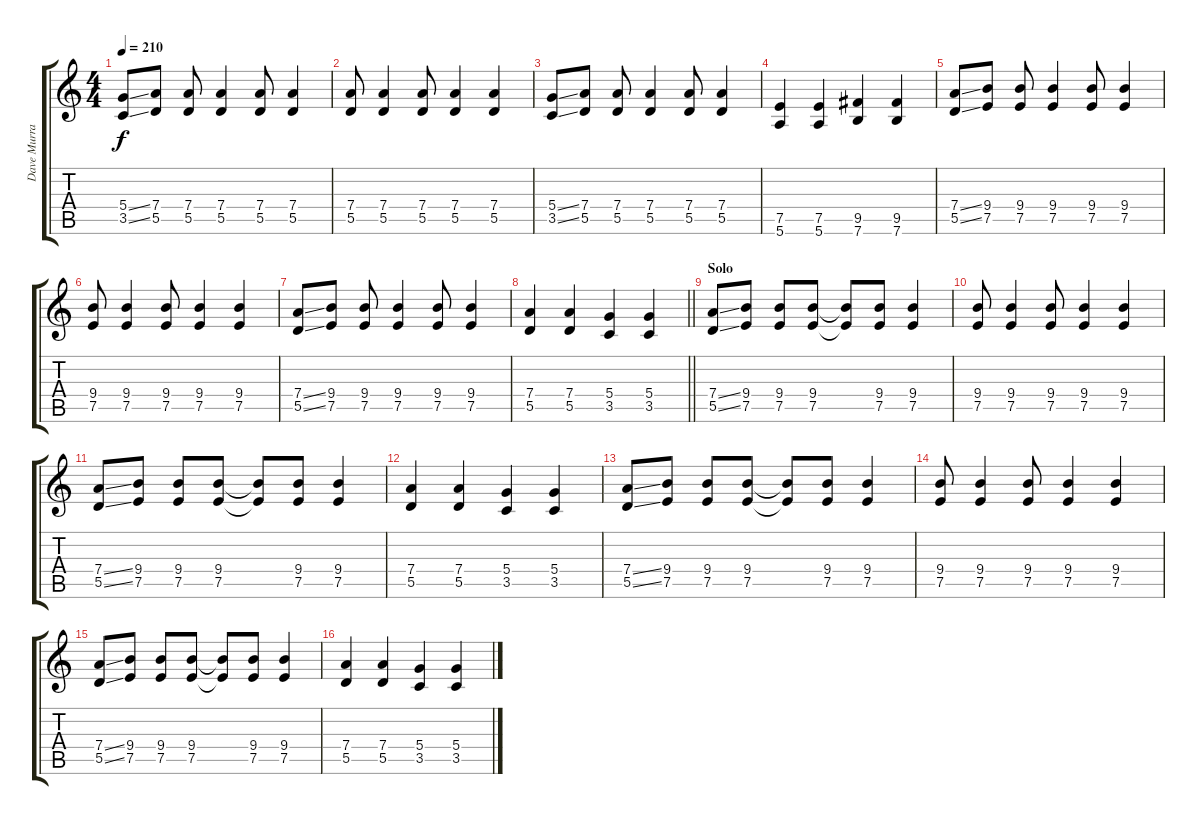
\track ("Dave Murray" "Dave Murra") {instrument overdrivenguitar}
\staff {score tabs}
\tuning (E4 B3 G3 D3 A2 E2) {hide}
\ts (4 4)
\tempo 210
\clef g2
\ks c
(5.4{ss} 3.5{ss}).8{dy f} (7.4 5.5).8 (7.4 5.5).8 (7.4 5.5).4 (7.4 5.5).8 (7.4 5.5).4 |
(7.4 5.5).8 (7.4 5.5).4 (7.4 5.5).8 (7.4 5.5).4 (7.4 5.5).4 |
(5.4{ss} 3.5{ss}).8 (7.4 5.5).8 (7.4 5.5).8 (7.4 5.5).4 (7.4 5.5).8 (7.4 5.5).4 |
(7.5 5.6).4 (7.5 5.6).4 (9.5 7.6).4 (9.5 7.6).4 |
(7.4{ss} 5.5{ss}).8 (9.4 7.5).8 (9.4 7.5).8 (9.4 7.5).4 (9.4 7.5).8 (9.4 7.5).4 |
(9.4 7.5).8 (9.4 7.5).4 (9.4 7.5).8 (9.4 7.5).4 (9.4 7.5).4 |
(7.4{ss} 5.5{ss}).8 (9.4 7.5).8 (9.4 7.5).8 (9.4 7.5).4 (9.4 7.5).8 (9.4 7.5).4 |
\barLineRight lightlight
(7.4 5.5).4 (7.4 5.5).4 (5.4 3.5).4 (5.4 3.5).4 |
\section ("" "Solo")
(7.4{ss} 5.5{ss}).8 (9.4 7.5).8 (9.4 7.5).8 (9.4 7.5).8 (9.4{t} 7.5{t}).8 (9.4 7.5).8 (9.4 7.5).4 |
(9.4 7.5).8 (9.4 7.5).4 (9.4 7.5).8 (9.4 7.5).4 (9.4 7.5).4 |
(7.4{ss} 5.5{ss}).8 (9.4 7.5).8 (9.4 7.5).8 (9.4 7.5).8 (9.4{t} 7.5{t}).8 (9.4 7.5).8 (9.4 7.5).4 |
(7.4 5.5).4 (7.4 5.5).4 (5.4 3.5).4 (5.4 3.5).4 |
(7.4{ss} 5.5{ss}).8 (9.4 7.5).8 (9.4 7.5).8 (9.4 7.5).8 (9.4{t} 7.5{t}).8 (9.4 7.5).8 (9.4 7.5).4 |
(9.4 7.5).8 (9.4 7.5).4 (9.4 7.5).8 (9.4 7.5).4 (9.4 7.5).4 |
(7.4{ss} 5.5{ss}).8 (9.4 7.5).8 (9.4 7.5).8 (9.4 7.5).8 (9.4{t} 7.5{t}).8 (9.4 7.5).8 (9.4 7.5).4 |
(7.4 5.5).4 (7.4 5.5).4 (5.4 3.5).4 (5.4 3.5).4
